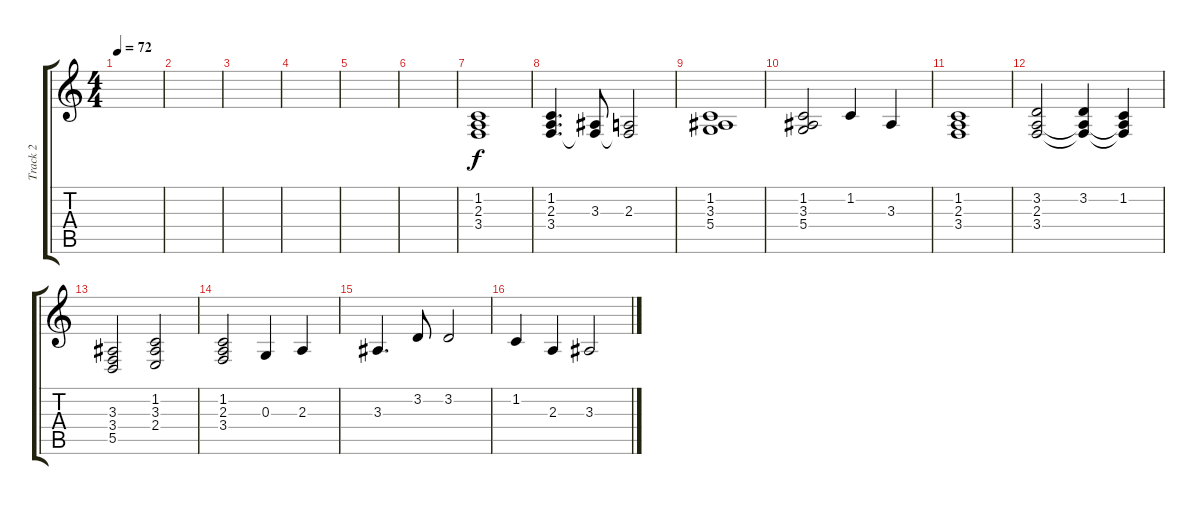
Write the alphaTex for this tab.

\track ("Track 2" "Track 2") {instrument cello}
\staff {score tabs}
\tuning (E4 B3 G3 D3 A2 E2) {hide}
\ts (4 4)
\tempo 72
\clef g2
\ks c
|
|
|
|
|
|
(1.2 2.3 3.4).1 |
(1.2 2.3 3.4).4{d} (3.3 3.4{t}).8 (2.3 3.4{t}).2 |
(1.2 3.3 5.4).1 |
(1.2 3.3 5.4).2 1.2.4 3.3.4 |
(1.2 2.3 3.4).1 |
(3.2 2.3 3.4).2 (3.2 2.3{t} 3.4{t}).4 (1.2 2.3{t} 3.4{t}).4 |
(3.3 3.4 5.5).2 (1.2 3.3 2.4).2 |
(1.2 2.3 3.4).2 0.3.4 2.3.4 |
3.3.4{d} 3.2.8 3.2.2 |
1.2.4 2.3.4 3.3.2
